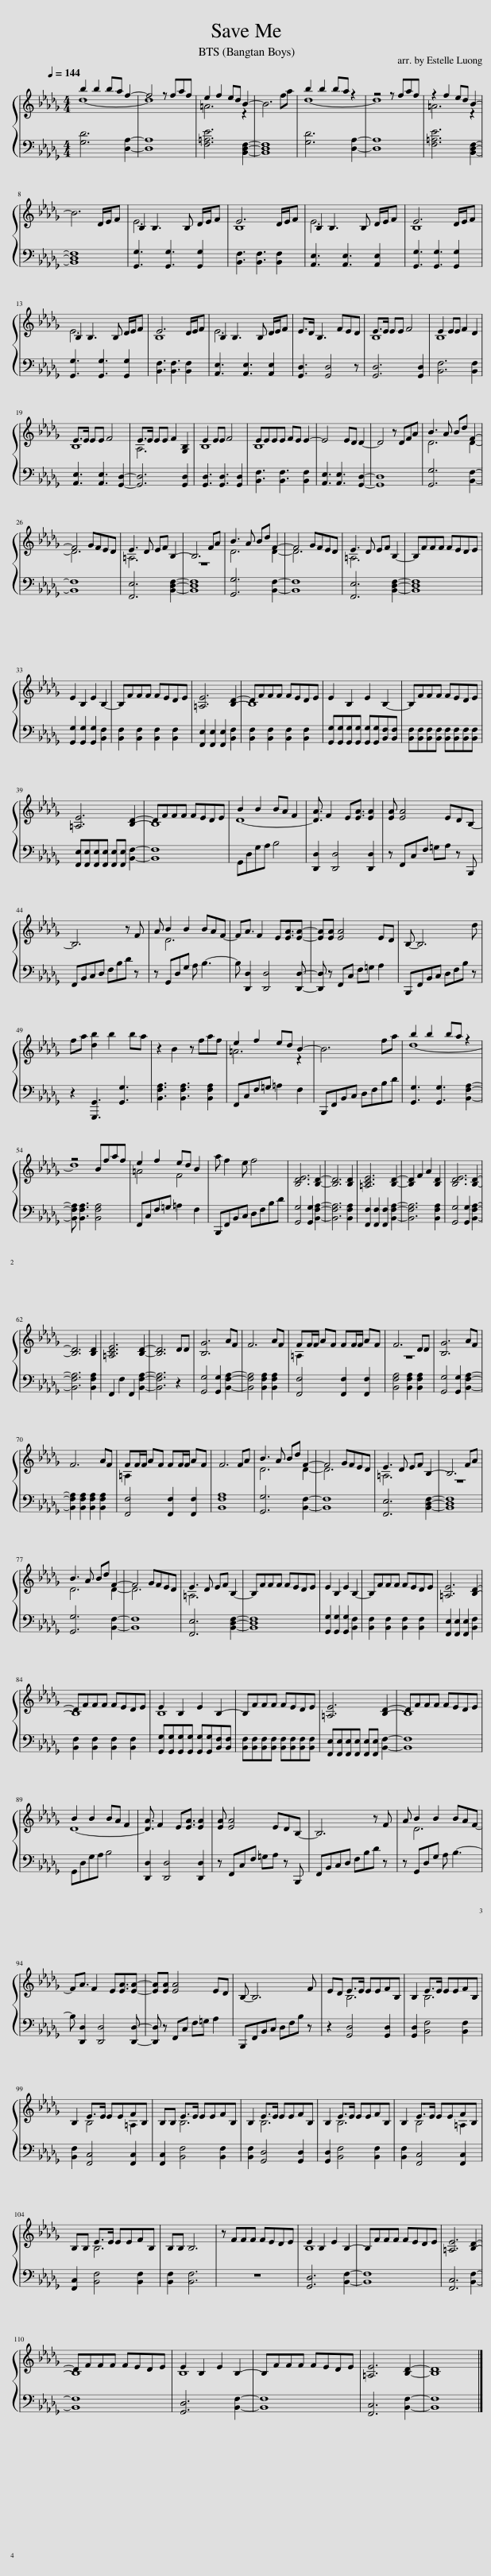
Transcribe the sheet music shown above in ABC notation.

X:1
%%score { ( 1 2 ) | 3 }
L:1/8
Q:1/4=144
M:4/4
I:linebreak $
K:Db
V:1 treble
V:2 treble
V:3 bass
V:1
 b2 b2 ba f2- | f4 z faf | e2 f2 ed B2- | B6 fa | b2 b2 ba z2 | %5
 z4 z faf | z2 f2 ed B2- |$ B6 D/E/F | B,2 B,3 B, D/E/F | E6 D/E/F | %10
 B,2 B,3 B, D/E/F | E6 D/E/F |$ B,2 B,3 B, D/E/F | E6 D/E/F | B,2 B,3 B, D/E/F | %15
 E>D B,3 FED | E>E EE F4 | E2 EE F2 D2 |$ E>E EE F4 | E>E EE F2 [G,B,]2 | %20
 E2 EE F4 | EEEE FE E2- | E4 ED D2- | D4 z DFA | B3 A Bd F2- |$ %25
 F4 GFED | E3 D EF B,2- | B,6 FA | B3 A Bd F2- | F4 GFED | %30
 E3 D EF B,2- | B,FFF FEDE |$ E2 B,2 E2 B,2- | B,FFF FEDE | [=A,E]6 [B,D]2- | %35
 DFFF FEDE | E2 B,2 E2 B,2- | B,FFF FEDE |$ [=A,E]6 [B,D]2- | DFFF FEDE | %40
 B2 B2 BA F2 | [DA]3/2 F2 E[EA]3/2 [EA]2 | [EA] [EA]4 EDB,- |$ B,6 z F | A B2 B2 BAF- | %45
 FA3/2 F2 E[EA]3/2[EA]- | [EA][EA] [EA]4 ED | B,- B,6 d |$ fa [db]2 b2 ba | z2 B2 z faf | %50
 e2 f2 ed B2- | B6 fa | b2 b2 ba z2 |$ z4 Bfaf | e2 f2 ed B2 | %55
 a f2 e f4 | [B,DE]6 [B,D]2- | [B,D]6 [B,D]2 | [=A,CE]6 [B,D]2- | [B,D]2 F2 A2 [B,D]2 | %60
 [B,DE]6 [B,D]2- |$ [B,D]6 [B,D]2 | [=A,CE]6 [B,D]2- | [B,D]6 DD | [B,G]6 AF | %65
 F6 AF | FF/F/ AF FF/F/ AF | F6 DD | [B,G]6 AF |$ F6 AF | %70
 FF/F/ AF FF/F/ AF | F6 FA | B3 A Bd F2- | F4 GFED | E3 D EF B,2- | %75
 B,6 FA |$ B3 A Bd F2- | F4 GFED | E3 D EF B,2- | B,FFF FEDE | %80
 E2 B,2 E2 B,2- | B,FFF FEDE | [=A,E]6 [B,D]2- |$ DFFF FEDE | E2 B,2 E2 B,2- | %85
 B,FFF FEDE | [=A,E]6 [B,D]2- | DFFF FEDE |$ B2 B2 BA F2 | [DA]3/2 F2 E[EA]3/2 [EA]2 | %90
 [EA] [EA]4 EDB,- | B,6 z F | A B2 B2 BAF- |$ FA3/2 F2 E[EA]3/2[EA]- | [EA][EA] [EA]4 ED | %95
 B,- B,6 F | ED E>E EEFB, | B,2 E>E EEFB, |$ B,2 E>E EEFB, | B,B, E>E EEFB, | %100
 B,2 E>E EEFB, | B,2 E>E EEFB, | B,2 E>E EEFB, |$ B,B, E>E EEFB, | B,B, B,6 | %105
 z FFF FEDE | E2 B,2 E2 B,2- | B,FFF FEDE | [=A,E]6 [B,D]2- |$ DFFF FEDE | %110
 E2 B,2 E2 B,2- | B,FFF FEDE | [=A,E]6 [B,D]2- | [B,D]8 |] %114
V:2
 d8- | d8 | =A6 z2 | x8 | d8- | %5
 d8 | =A6 z2 |$ x8 | E6 x2 | B,8 | %10
 E6 x2 | B,8 |$ E6 x2 | B,8 | E6 x2 | %15
 x8 | B,8 | B,8 |$ B,8 | A,6 x2 | %20
 B,8 | B,8 | x8 | x8 | D6 D2- |$ %25
 D6 x2 | =A,6 x2 | z8 | D6 D2- | D6 x2 | %30
 =A,6 x2 | x8 |$ x8 | x8 | x8 | %35
 B,8 | x8 | x8 |$ x8 | B,8 | %40
 D8- | x8 | x8 |$ x8 | x D6 x | %45
 x8 | x8 | x8 |$ x8 | x8 | %50
 =A6 z2 | x8 | d8- |$ d8 | =A4 F4 | %55
 x8 | x8 | x8 | x8 | x8 | %60
 x8 |$ x8 | x8 | x8 | x8 | %65
 x8 | =A,2 x6 | z8 | x8 |$ x8 | %70
 =A,2 x6 | x8 | D6 D2- | D6 x2 | =A,6 x2 | %75
 z8 |$ D6 D2- | D6 x2 | =A,6 x2 | x8 | %80
 x8 | x8 | x8 |$ B,8 | B,8 | %85
 x8 | x8 | B,8 |$ D8- | x8 | %90
 x8 | x8 | x D6 x |$ x8 | x8 | %95
 x8 | x2 B,6 | x2 B,6 |$ x2 B,4 =A,2 | x2 B,6 | %100
 x2 B,6 | x2 B,6 | x2 B,4 =A,2 |$ x2 B,6 | x8 | %105
 x8 | B,8 | x8 | x8 |$ B,8 | %110
 B,8 | x8 | x8 | x8 |] %114
V:3
 [G,D]6 [D,A,]2- | [D,A,]8 | [F,=A,E]6 [B,,D,F,]2- | [B,,D,F,]8 | [G,D]6 [D,A,]2- | %5
 [D,A,]8 | [F,=A,E]6 [B,,D,F,]2- |$ [B,,D,F,]8 | [G,,G,]3 [G,,G,]3 [G,,G,]2 | [B,,F,]3 [B,,F,]3 [B,,F,]2 | %10
 [A,,E,]3 [A,,E,]3 [A,,E,]2 | [G,,G,]3 [G,,G,]3 [G,,G,]2 |$ [G,,G,]3 [G,,G,]3 [G,,G,]2 | [B,,F,]3 [B,,F,]3 [B,,F,]2 | [A,,E,]3 [A,,E,]3 [A,,E,]2 | %15
 [G,,D,]3 [G,,D,]4 z | [G,,D,]6 [G,,D,]2 | [B,,F,]6 [B,,F,]2 |$ [A,,E,]3 [A,,E,]3 [G,,D,]2- | [G,,D,]6 [G,,D,]2 | %20
 [G,,D,]3 [G,,D,]3 [G,,D,]2 | [B,,F,]3 [B,,F,]3 [B,,F,]2 | [A,,E,]3 [A,,E,]3 [G,,D,]2- | [G,,D,]8 | [G,,G,]6 [B,,F,]2- |$ %25
 [B,,F,]8 | [F,,E,]6 [B,,D,F,]2- | [B,,D,F,]8 | [G,,G,]6 [B,,F,]2- | [B,,F,]8 | %30
 [F,,E,]6 [B,,D,F,]2- | [B,,D,F,]8 |$ [G,,G,]2 [G,,G,]2 [G,,G,]2 [B,,F,]2 | [B,,F,]2 [B,,F,]2 [B,,F,]2 [B,,F,]2 | [F,,E,]2 [F,,E,]2 [F,,E,]2 [B,,F,]2 | %35
 [B,,F,]2 [B,,F,]2 [B,,F,]2 [B,,F,]2 | [G,,G,][G,,G,][G,,G,][G,,G,] [G,,G,][G,,G,][B,,F,][B,,F,] | [B,,F,][B,,F,][B,,F,][B,,F,] [B,,F,][B,,F,][B,,F,][B,,F,] |$ [F,,E,][F,,E,][F,,E,][F,,E,] [F,,E,][F,,E,] [B,,F,]2- | [B,,F,]8 | %40
 G,,D,G,A, B,4 | [D,,D,]2 [D,,D,]4 [D,,D,]2 | z F,,C,F, =G,A, z B,,, |$ F,,B,,C,D, F,B,D z | z G,,D,G, A, B,3- | %45
 B, [D,,D,]2 [D,,D,]4 [D,,D,]- | [D,,D,] z F,,C, F,=G, A,2 | B,,,F,,B,,C, D,F,B, z |$ z2 [G,,,G,,]3 [G,,G,]3 | [B,,F,A,]3 [B,,F,A,]3 [B,,F,A,]2 | %50
 F,,C,F,=G, =A,2 F,2 | B,,,F,,B,,C, D,F,B,D | [G,,G,]3 [G,,G,]3 [B,,F,A,]2- |$ [B,,F,A,] [B,,F,A,]3 [B,,F,A,]4 | F,,C,F,=G, =A,2 F,2 | %55
 B,,,F,,B,,C, D,F,B,D | [G,,G,]4 [G,,G,]2 [B,,F,A,]2- | [B,,F,A,]6 [B,,F,A,]2 | [F,,F,]2 [F,,F,]2 [F,,F,]2 [B,,F,A,]2- | [B,,F,A,]6 [B,,F,A,]2 | %60
 [G,,G,]4 [G,,G,]2 [B,,F,A,]2- |$ [B,,F,A,]6 [B,,F,A,]2 | F,,2 F,2 F,,2 [B,,F,A,]2- | [B,,F,A,]6 z2 | [G,,G,]4 [G,,G,]2 [B,,F,A,]2- | %65
 [B,,F,A,]4 [B,,F,A,]2 [B,,F,A,]2 | [F,,F,]4 [F,,F,]2 [F,,F,]2 | [B,,F,A,]4 [B,,F,A,]2 [B,,F,A,]2 | [G,,G,]4 [G,,G,]2 [B,,F,A,]2- |$ [B,,F,A,]2 [B,,F,A,]2 [B,,F,A,]2 [B,,F,A,]2 | %70
 [F,,F,]4 [F,,F,]2 [F,,F,]2 | [B,,F,A,]8 | [G,,G,]6 [B,,F,]2- | [B,,F,]8 | [F,,E,]6 [B,,D,F,]2- | %75
 [B,,D,F,]8 |$ [G,,G,]6 [B,,F,]2- | [B,,F,]8 | [F,,E,]6 [B,,D,F,]2- | [B,,D,F,]8 | %80
 [G,,G,]2 [G,,G,]2 [G,,G,]2 [B,,F,]2 | [B,,F,]2 [B,,F,]2 [B,,F,]2 [B,,F,]2 | [F,,E,]2 [F,,E,]2 [F,,E,]2 [B,,F,]2 |$ [B,,F,]2 [B,,F,]2 [B,,F,]2 [B,,F,]2 | [G,,G,][G,,G,][G,,G,][G,,G,] [G,,G,][G,,G,][B,,F,][B,,F,] | %85
 [B,,F,][B,,F,][B,,F,][B,,F,] [B,,F,][B,,F,][B,,F,][B,,F,] | [F,,E,][F,,E,][F,,E,][F,,E,] [F,,E,][F,,E,] [B,,F,]2- | [B,,F,]8 |$ G,,D,G,A, B,4 | [D,,D,]2 [D,,D,]4 [D,,D,]2 | %90
 z F,,C,F, =G,A, z B,,, | F,,B,,C,D, F,B,D z | z G,,D,G, A, B,3- |$ B, [D,,D,]2 [D,,D,]4 [D,,D,]- | [D,,D,] z F,,C, F,=G, A,2 | %95
 B,,,F,,B,,C, D,F,B, z | z2 [G,,D,]4 [G,,D,]2 | [G,,D,]2 [B,,F,]4 [B,,F,]2 |$ [B,,F,]2 [F,,C,]4 [F,,C,]2 | [F,,C,]2 [B,,F,]4 [B,,F,]2 | %100
 [B,,F,]2 [G,,D,]4 [G,,D,]2 | [G,,D,]2 [B,,F,]4 [B,,F,]2 | [B,,F,]2 [F,,C,]4 [F,,C,]2 |$ [F,,C,]2 [B,,F,]4 [B,,F,]2 | [B,,F,]2 [B,,F,]6 | %105
 z8 | [G,,D,]6 [B,,F,]2- | [B,,F,]8 | [F,,C,]6 [B,,F,]2- |$ [B,,F,]8 | %110
 [G,,D,]6 [B,,F,]2- | [B,,F,]8 | [F,,C,]6 [B,,F,]2- | [B,,F,]8 |] %114
